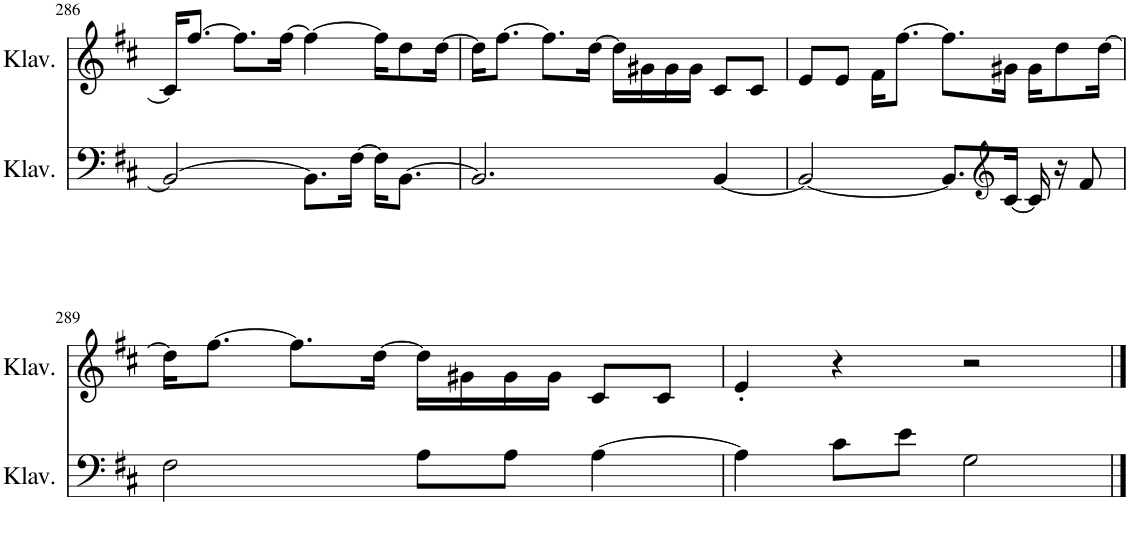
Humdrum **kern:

**kern	**kern
*part2	*part1
*staff2	*staff1
*I"Klavier	*I"Klavier
*I'Klav.	*I'Klav.
!!LO:PB:g=z
*clefF4	*clefG2
*k[f#c#]	*k[f#c#]
*M4/4	*M4/4
=286	=286
2BB/_	16c#/KL]
.	[8.ff#/J
.	8.ff#\L]
.	[16ff#\Jk
8.BB\L]	4ff#\_
[16F#\Jk	.
16F#\KL]	16ff#\KL]
[8.BB\J	8dd\
.	[16dd\Jk
=287	=287
2.BB/]	16dd\KL]
.	[8.ff#\J
.	8.ff#\L]
.	[16dd\Jk
.	16dd\LL]
.	16g#X\
.	16g#\
.	16g#\JJ
[4BB/	8c#/L
.	8c#/J
=288	=288
2BB/_	8e/L
.	8e/J
.	16f#\KL
.	[8.ff#\J
8.BB/L]	8.ff#\L]
*clefG2	*
[16c#/Jk	16g#X\Jk
16c#/]	16g#\KL
16r	8dd\
8f#/	.
.	[16dd\Jk
!!LO:LB:g=z
=289	=289
2F#\	16dd\KL]
.	[8.ff#\J
.	8.ff#\L]
.	[16dd\Jk
8A\L	16dd\LL]
.	16g#X\
8A\J	16g#\
.	16g#\JJ
[4A\	8c#/L
.	8c#/J
=290	=290
4A\]	4e'/
8c#\L	4r
8e\J	.
2G\	2r
==	==
*-	*-
